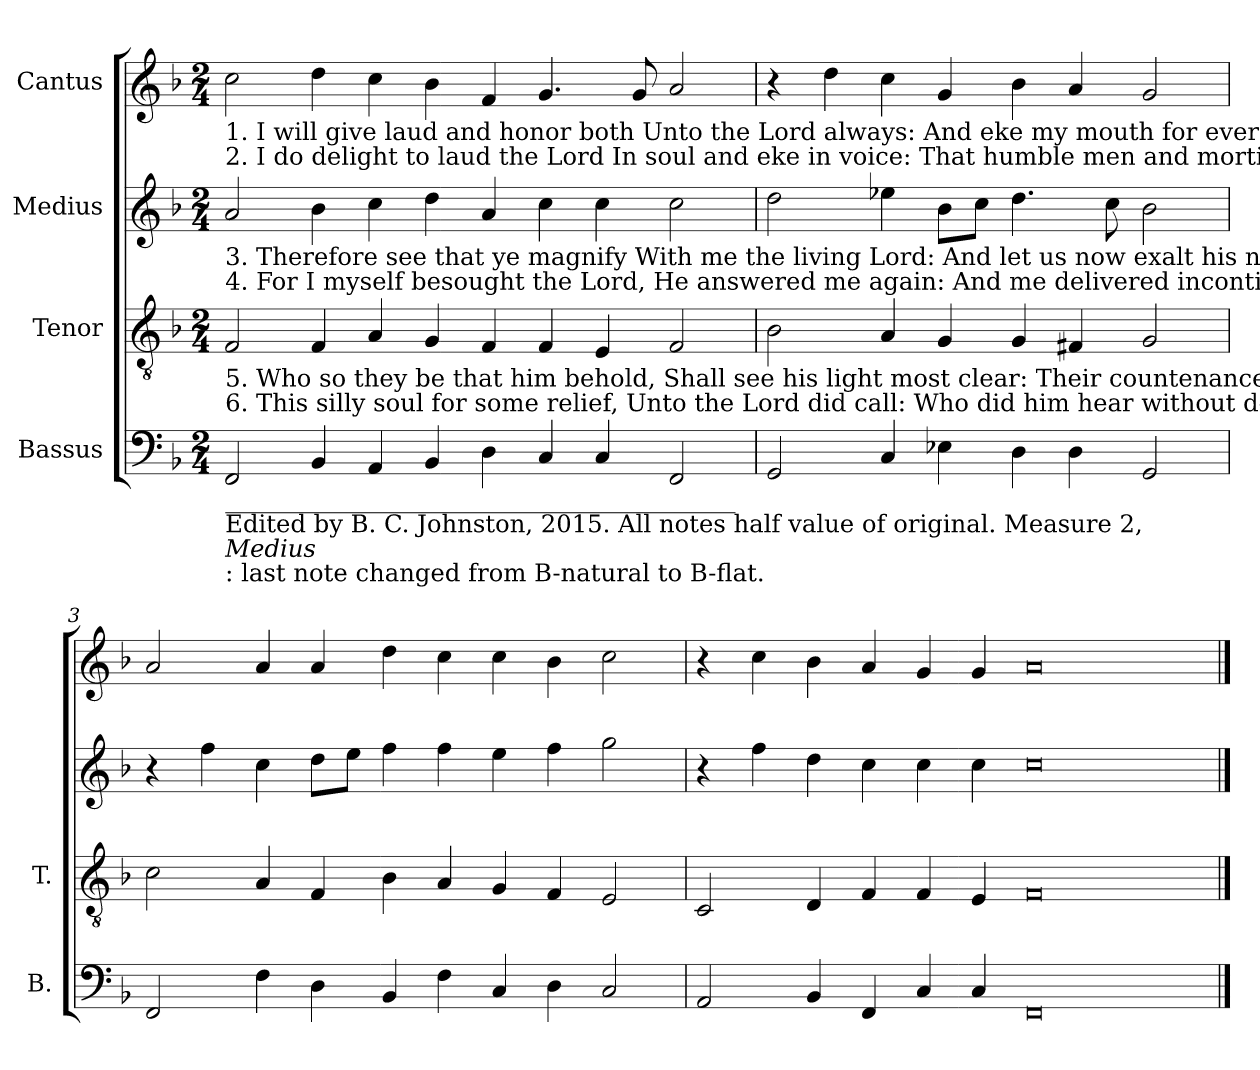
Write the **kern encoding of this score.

**kern	**kern	**kern	**kern
*part4	*part3	*part2	*part1
*staff4	*staff3	*staff2	*staff1
*I"Bassus	*I"Tenor	*I"Medius	*I"Cantus
*I'B.	*I'T.	*	*
*clefF4	*clefGv2	*clefG2	*clefG2
*k[b-]	*k[b-]	*k[b-]	*k[b-]
*M2/4	*M2/4	*M2/4	*M2/4
=1	=1	=1	=1
!	!	!	!LO:TX:b:t=1. I will give laud and honor both   Unto the Lord always&colon;    And eke my mouth for ever more  Shall speak unto his praise.
!	!	!	!LO:TX:b:t=2.  I do delight to laud the Lord      In soul and eke in voice&colon;    That humble men and mortified      May hear and so rejoice.
!	!	!LO:TX:b:t=3. Therefore see that ye magnify       With me the living Lord&colon;     And let us now exalt his name,      Together with accord.	!
!	!	!LO:TX:b:t=4.  For I myself besought the Lord,     He answered me again&colon;      And me delivered incontinent      From all my fear and pain.	!
!	!LO:TX:b:t=5. Who so they be that him behold,  Shall see his light most clear&colon;  Their countenance shall not be dashed, They need it not to fear.	!	!
!	!LO:TX:b:t=6. This silly soul for some relief,      Unto the Lord did call&colon;         Who did him hear without delay,   And rid him out of thrall.	!	!
!LO:TX:b:t=__________________________________________	!	!	!
!LO:TX:b:t=Edited by B. C. Johnston, 2015.  All notes half value of original.  Measure 2,	!	!	!
!LO:TX:b:i:t=Medius	!	!	!
!LO:TX:b:t=&colon; last note changed from B-natural to B-flat.	!	!	!
2FF/	2F/	2a/	2cc\
4BB-/	4F/	4b-\	4dd\
4AA/	4A/	4cc\	4cc\
4BB-/	4G/	4dd\	4b-\
4D\	4F/	4a/	4f/
4C/	4F/	4cc\	4.g/
4C/	4E/	4cc\	.
.	.	.	8g/
2FF/	2F/	2cc\	2a/
=2	=2	=2	=2
2GG/	2B-\	2dd\	4r
.	.	.	4dd\
4C/	4A/	4ee-X\	4cc\
4E-X\	4G/	8b-\L	4g/
.	.	8cc\J	.
4D\	4G/	4.dd\	4b-\
4D\	4F#X/	.	4a/
.	.	8cc\	.
2GG/	2G/	2b-\	2g/
=3	=3	=3	=3
2FF/	2c\	4r	2a/
.	.	4ff\	.
4F\	4A/	4cc\	4a/
4D\	4F/	8dd\L	4a/
.	.	8ee\J	.
4BB-/	4B-\	4ff\	4dd\
4F\	4A/	4ff\	4cc\
4C/	4G/	4ee\	4cc\
4D\	4F/	4ff\	4b-\
2C/	2E/	2gg\	2cc\
=4	=4	=4	=4
2AA/	2C/	4r	4r
.	.	4ff\	4cc\
4BB-/	4D/	4dd\	4b-\
4FF/	4F/	4cc\	4a/
4C/	4F/	4cc\	4g/
4C/	4E/	4cc\	4g/
0FF	0F	0cc	0a
==	==	==	==
*-	*-	*-	*-
